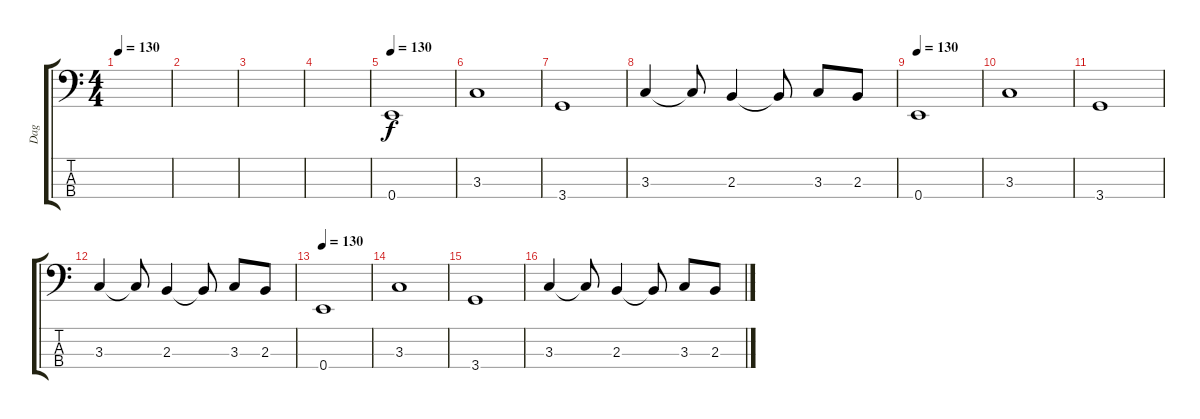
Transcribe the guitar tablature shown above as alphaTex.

\track ("Dag" "Dag") {instrument electricbasspick}
\staff {score tabs}
\tuning (G2 D2 A1 E1) {hide}
\ts (4 4)
\tempo 130
\clef f4
\ks c
|
|
|
|
\tempo 130
0.4.1 |
3.3.1 |
3.4.1 |
3.3.4 3.3{t}.8 2.3.4 2.3{t}.8 3.3.8 2.3.8 |
\tempo 130
0.4.1 |
3.3.1 |
3.4.1 |
3.3.4 3.3{t}.8 2.3.4 2.3{t}.8 3.3.8 2.3.8 |
\tempo 130
0.4.1 |
3.3.1 |
3.4.1 |
3.3.4 3.3{t}.8 2.3.4 2.3{t}.8 3.3.8 2.3.8
